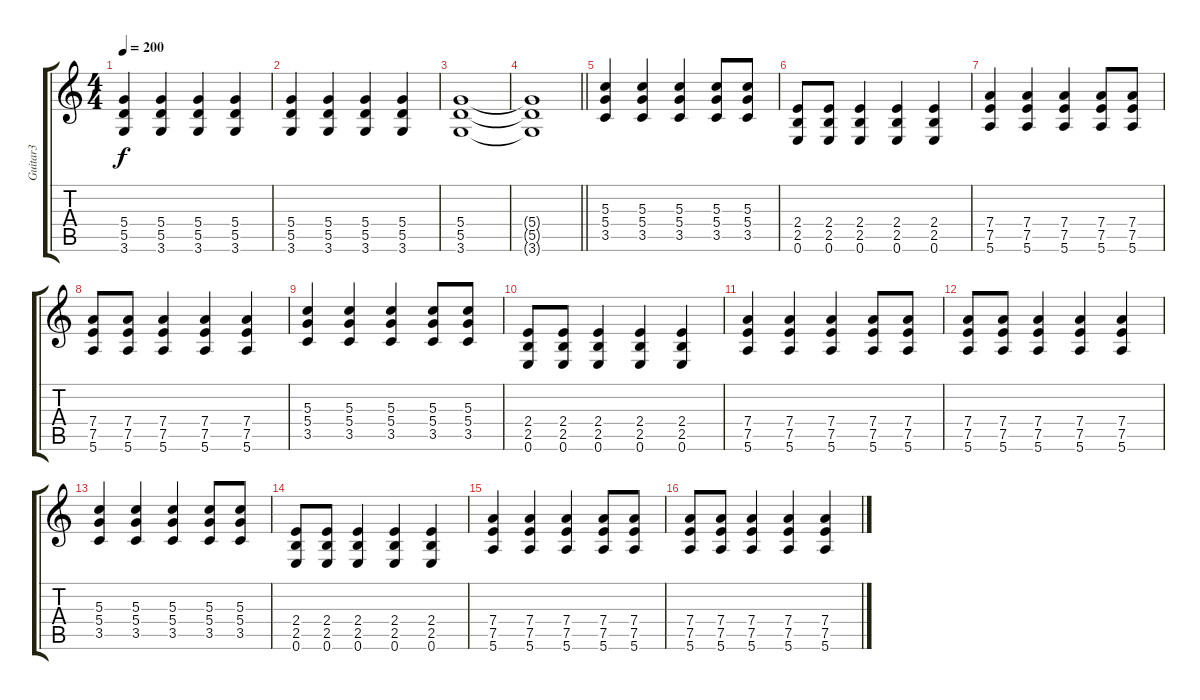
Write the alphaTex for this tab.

\track ("Guitar3" "Guitar3") {instrument overdrivenguitar}
\staff {score tabs}
\tuning (E4 B3 G3 D3 A2 E2) {hide}
\ts (4 4)
\tempo 200
\clef g2
\ks c
(5.4 5.5 3.6).4{dy f} (5.4 5.5 3.6).4 (5.4 5.5 3.6).4 (5.4 5.5 3.6).4 |
(5.4 5.5 3.6).4 (5.4 5.5 3.6).4 (5.4 5.5 3.6).4 (5.4 5.5 3.6).4 |
(5.4 5.5 3.6).1 |
\barLineRight lightlight
(5.4{t} 5.5{t} 3.6{t}).1 |
(5.3 5.4 3.5).4 (5.3 5.4 3.5).4 (5.3 5.4 3.5).4 (5.3 5.4 3.5).8 (5.3 5.4 3.5).8 |
(2.4 2.5 0.6).8 (2.4 2.5 0.6).8 (2.4 2.5 0.6).4 (2.4 2.5 0.6).4 (2.4 2.5 0.6).4 |
(7.4 7.5 5.6).4 (7.4 7.5 5.6).4 (7.4 7.5 5.6).4 (7.4 7.5 5.6).8 (7.4 7.5 5.6).8 |
(7.4 7.5 5.6).8 (7.4 7.5 5.6).8 (7.4 7.5 5.6).4 (7.4 7.5 5.6).4 (7.4 7.5 5.6).4 |
(5.3 5.4 3.5).4 (5.3 5.4 3.5).4 (5.3 5.4 3.5).4 (5.3 5.4 3.5).8 (5.3 5.4 3.5).8 |
(2.4 2.5 0.6).8 (2.4 2.5 0.6).8 (2.4 2.5 0.6).4 (2.4 2.5 0.6).4 (2.4 2.5 0.6).4 |
(7.4 7.5 5.6).4 (7.4 7.5 5.6).4 (7.4 7.5 5.6).4 (7.4 7.5 5.6).8 (7.4 7.5 5.6).8 |
(7.4 7.5 5.6).8 (7.4 7.5 5.6).8 (7.4 7.5 5.6).4 (7.4 7.5 5.6).4 (7.4 7.5 5.6).4 |
(5.3 5.4 3.5).4 (5.3 5.4 3.5).4 (5.3 5.4 3.5).4 (5.3 5.4 3.5).8 (5.3 5.4 3.5).8 |
(2.4 2.5 0.6).8 (2.4 2.5 0.6).8 (2.4 2.5 0.6).4 (2.4 2.5 0.6).4 (2.4 2.5 0.6).4 |
(7.4 7.5 5.6).4 (7.4 7.5 5.6).4 (7.4 7.5 5.6).4 (7.4 7.5 5.6).8 (7.4 7.5 5.6).8 |
(7.4 7.5 5.6).8 (7.4 7.5 5.6).8 (7.4 7.5 5.6).4 (7.4 7.5 5.6).4 (7.4 7.5 5.6).4
